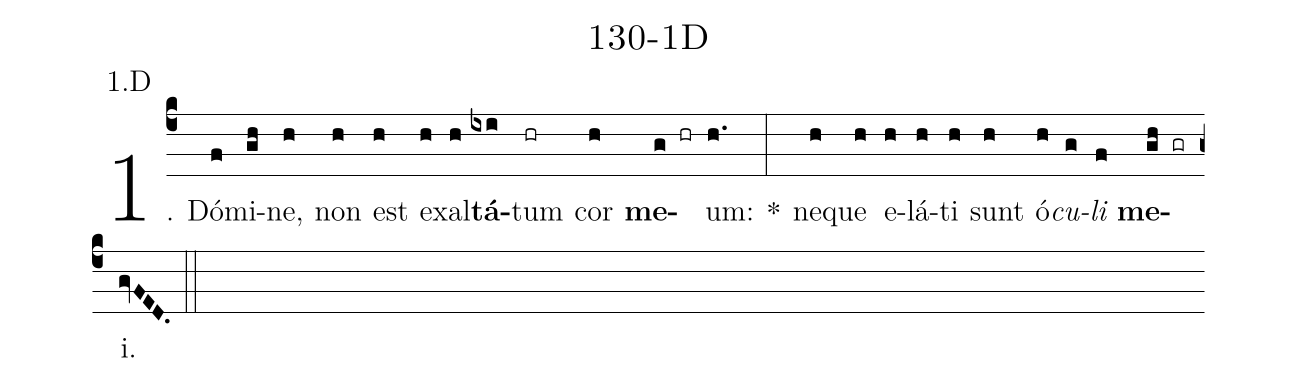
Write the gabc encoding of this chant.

name: 130-1D;
annotation: 1.D;
%%
(c4)1. Dó(f)mi(gh)ne,(h) non(h) est(h) ex(h)al(h)<b>tá</b>(ixi)tum(hr) cor(h) <b>me</b>(g hr)um:(h.) *(:) ne(h)que(h) e(h)lá(h)ti(h) sunt(h) ó(h)<i>cu</i>(g)<i>li</i>(f) <b>me</b>(gh gr)i.(gvFED.) (::)
